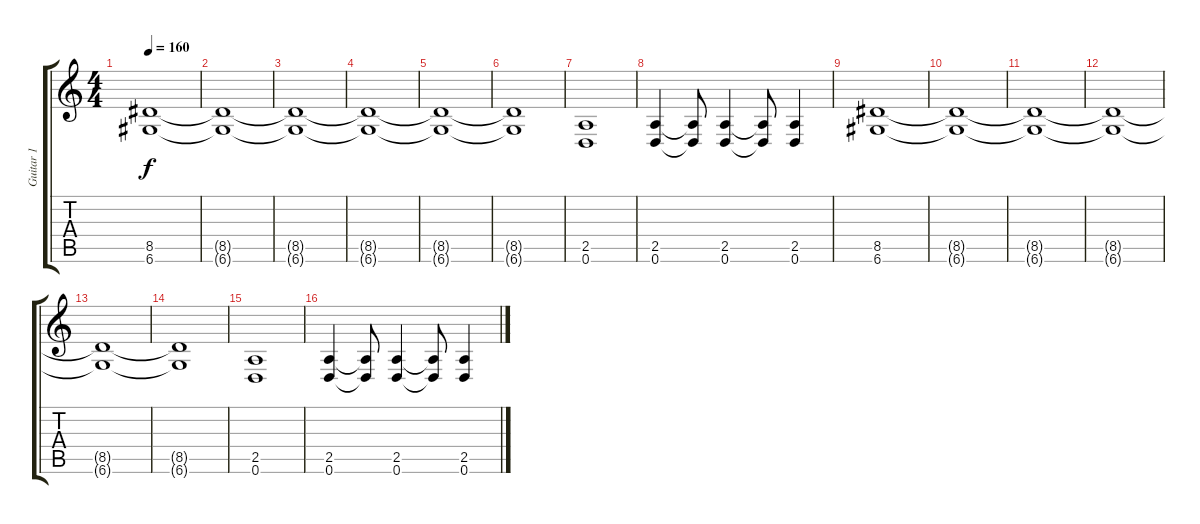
\track ("Guitar 1" "Guitar 1") {instrument distortionguitar}
\staff {score tabs}
\tuning (D4 A3 F3 C3 G2 D2) {hide}
\ts (4 4)
\tempo 160
\clef g2
\ks c
(8.5 6.6).1{dy f} |
(8.5{t} 6.6{t}).1 |
(8.5{t} 6.6{t}).1 |
(8.5{t} 6.6{t}).1 |
(8.5{t} 6.6{t}).1 |
(8.5{t} 6.6{t}).1 |
(2.5 0.6).1 |
(2.5 0.6).4 (2.5{t} 0.6{t}).8 (2.5 0.6).4 (2.5{t} 0.6{t}).8 (2.5 0.6).4 |
(8.5 6.6).1 |
(8.5{t} 6.6{t}).1 |
(8.5{t} 6.6{t}).1 |
(8.5{t} 6.6{t}).1 |
(8.5{t} 6.6{t}).1 |
(8.5{t} 6.6{t}).1 |
(2.5 0.6).1 |
(2.5 0.6).4 (2.5{t} 0.6{t}).8 (2.5 0.6).4 (2.5{t} 0.6{t}).8 (2.5 0.6).4
